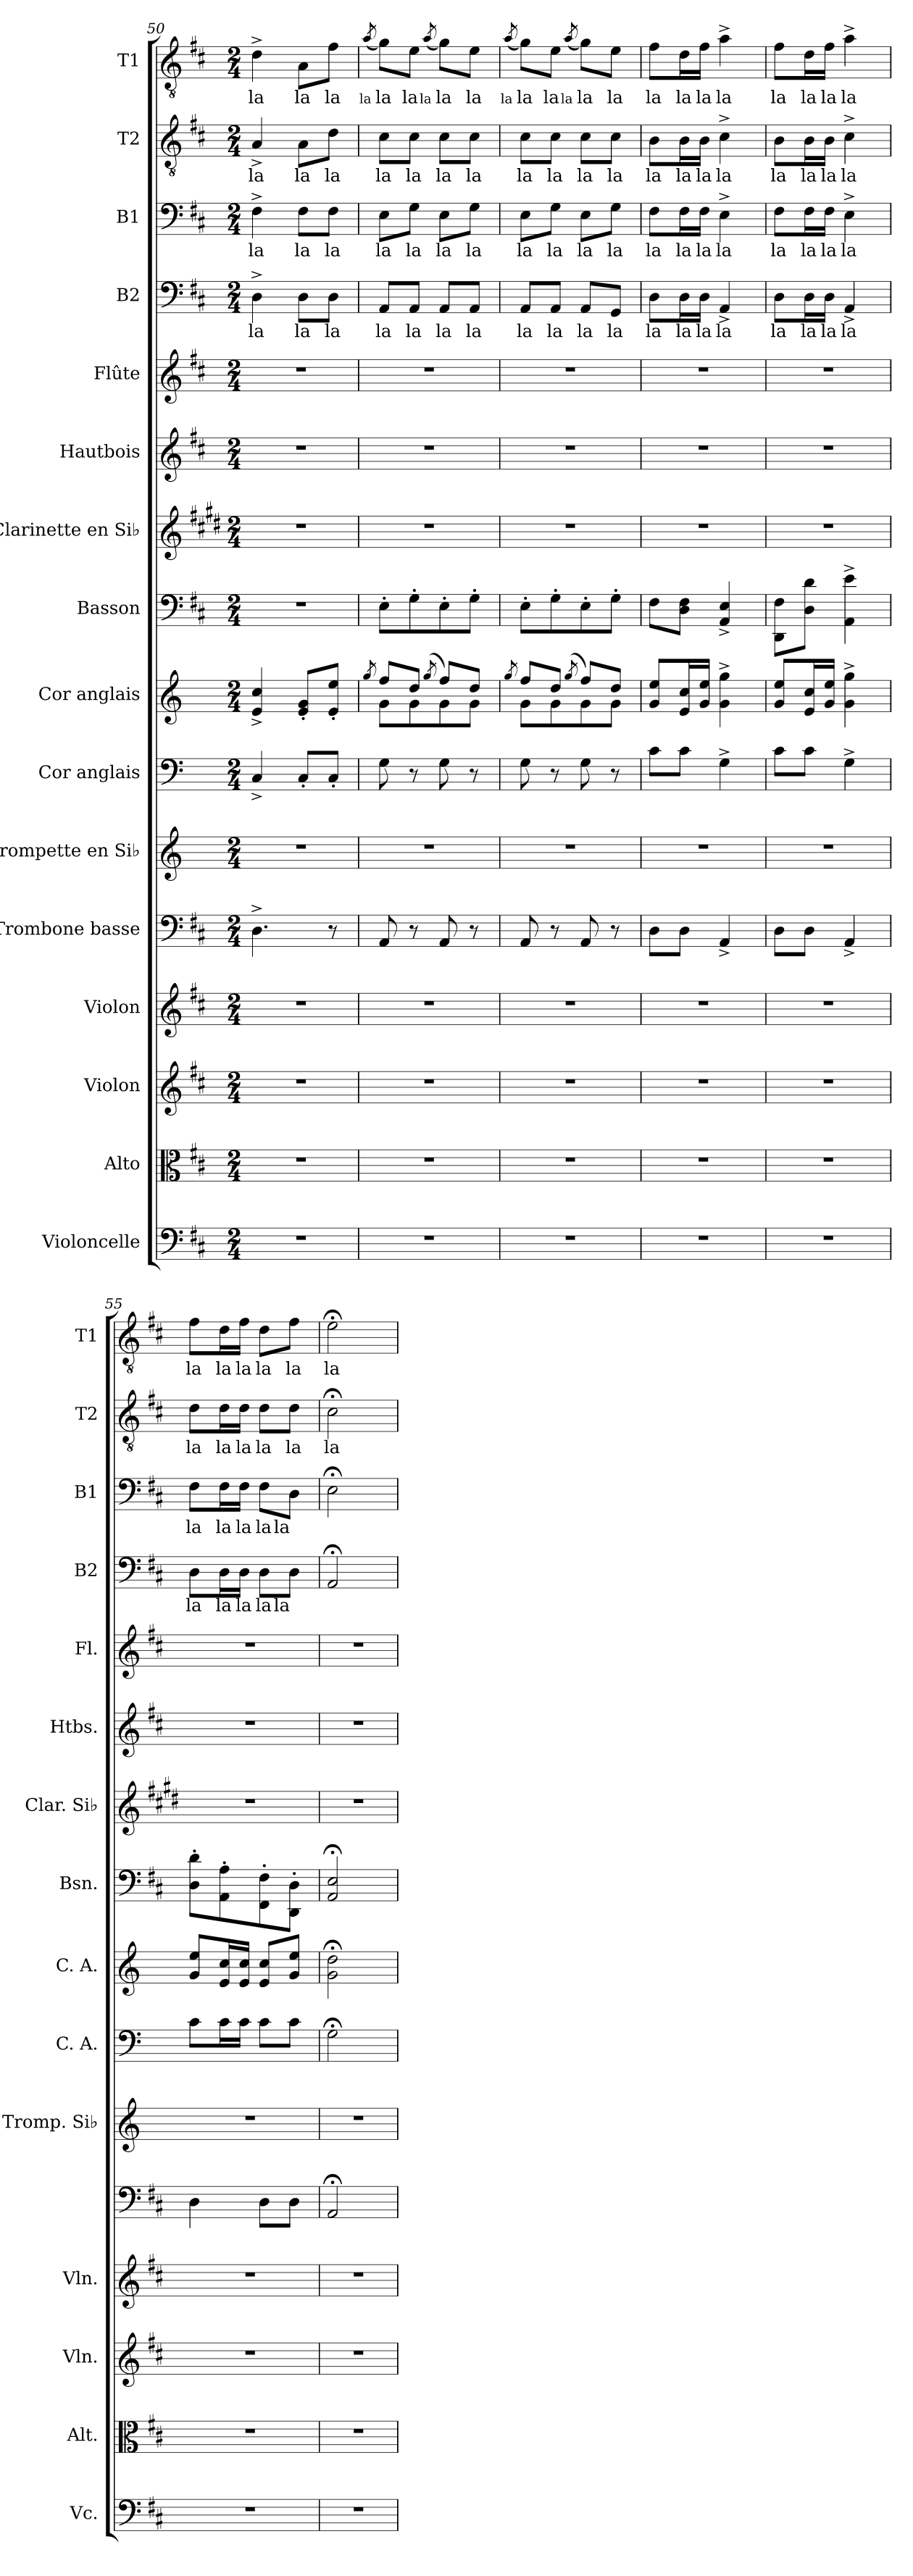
**kern	**kern	**kern	**kern	**kern	**kern	**kern	**kern	**kern	**kern	**kern	**kern	**kern	**text	**kern	**text	**kern	**text	**kern	**text
*part16	*part15	*part14	*part13	*part12	*part11	*part10	*part9	*part8	*part7	*part6	*part5	*part4	*part4	*part3	*part3	*part2	*part2	*part1	*part1
*staff16	*staff15	*staff14	*staff13	*staff12	*staff11	*staff10	*staff9	*staff8	*staff7	*staff6	*staff5	*staff4	*staff4	*staff3	*staff3	*staff2	*staff2	*staff1	*staff1
*I"Violoncelle	*I"Alto	*I"Violon	*I"Violon	*I"Trombone basse	*I"Trompette en Si♭	*I"Cor anglais	*I"Cor anglais	*I"Basson	*I"Clarinette en Si♭	*I"Hautbois	*I"Flûte	*I"B2	*	*I"B1	*	*I"T2	*	*I"T1	*
*I'Vc.	*I'Alt.	*I'Vln.	*I'Vln.	*	*I'Tromp. Si♭	*I'C. A.	*I'C. A.	*I'Bsn.	*I'Clar. Si♭	*I'Htbs.	*I'Fl.	*I'B2	*	*I'B1	*	*I'T2	*	*I'T1	*
*clefF4	*clefC3	*clefG2	*clefG2	*clefF4	*clefG2	*clefF4	*clefG2	*clefF4	*clefG2	*clefG2	*clefG2	*clefF4	*	*clefF4	*	*clefGv2	*	*clefGv2	*
*	*	*	*	*	*ITrd6c10	*ITrd6c10	*ITrd6c10	*	*ITrd1c2	*	*	*	*	*	*	*	*	*	*
*k[f#c#]	*k[f#c#]	*k[f#c#]	*k[f#c#]	*k[f#c#]	*k[f#c#]	*k[f#c#]	*k[f#c#]	*k[f#c#]	*k[f#c#]	*k[f#c#]	*k[f#c#]	*k[f#c#]	*	*k[f#c#]	*	*k[f#c#]	*	*k[f#c#]	*
*M2/4	*M2/4	*M2/4	*M2/4	*M2/4	*M2/4	*M2/4	*M2/4	*M2/4	*M2/4	*M2/4	*M2/4	*M2/4	*	*M2/4	*	*M2/4	*	*M2/4	*
=50	=50	=50	=50	=50	=50	=50	=50	=50	=50	=50	=50	=50	=50	=50	=50	=50	=50	=50	=50
2r	2r	2r	2r	4.D^\	2r	4DD^/	4F#/^ 4d/^	2r	2r	2r	2r	4D^\	la	4F#^\	la	4A^/	la	4d^\	la
.	.	.	.	.	.	8DD'/L	8F#/' 8A/'L	.	.	.	.	8D\L	la	8F#\L	la	8A\L	la	8A\L	la
.	.	.	.	8r	.	8DD'/J	8F#/' 8f#/'J	.	.	.	.	8D\J	la	8F#\J	la	8d\J	la	8f#\J	la
=51	=51	=51	=51	=51	=51	=51	=51	=51	=51	=51	=51	=51	=51	=51	=51	=51	=51	=51	=51
.	.	.	.	.	.	.	8qa/	.	.	.	.	.	.	.	.	.	.	(8qa/	la
*	*	*	*	*	*	*	*^	*	*	*	*	*	*	*	*	*	*	*	*
2r	2r	2r	2r	8AA/	2r	8AA\	8g/L	8A\L	8E'\L	2r	2r	2r	8AA/L	la	8E\L	la	8c#\L	la	8g\L)	la
.	.	.	.	8r	.	8r	8e/J	8A\	8G'\	.	.	.	8AA/J	la	8G\J	la	8c#\J	la	8e\J	la
.	.	.	.	.	.	.	(8qa/	.	.	.	.	.	.	.	.	.	.	.	(8qa/	la
.	.	.	.	8AA/	.	8AA\	8g/L)	8A\	8E'\	.	.	.	8AA/L	la	8E\L	la	8c#\L	la	8g\L)	la
.	.	.	.	8r	.	8r	8e/J	8A\J	8G'\J	.	.	.	8AA/J	la	8G\J	la	8c#\J	la	8e\J	la
!!LO:PB:g=z
=52	=52	=52	=52	=52	=52	=52	=52	=52	=52	=52	=52	=52	=52	=52	=52	=52	=52	=52	=52	=52
.	.	.	.	.	.	.	8qa/	.	.	.	.	.	.	.	.	.	.	.	(8qa/	la
2r	2r	2r	2r	8AA/	2r	8AA\	8g/L	8A\L	8E'\L	2r	2r	2r	8AA/L	la	8E\L	la	8c#\L	la	8g\L)	la
.	.	.	.	8r	.	8r	8e/J	8A\	8G'\	.	.	.	8AA/J	la	8G\J	la	8c#\J	la	8e\J	la
.	.	.	.	.	.	.	(8qa/	.	.	.	.	.	.	.	.	.	.	.	(8qa/	la
.	.	.	.	8AA/	.	8AA\	8g/L)	8A\	8E'\	.	.	.	8AA/L	la	8E\L	la	8c#\L	la	8g\L)	la
.	.	.	.	8r	.	8r	8e/J	8A\J	8G'\J	.	.	.	8GG/J	la	8G\J	la	8c#\J	la	8e\J	la
*	*	*	*	*	*	*	*v	*v	*	*	*	*	*	*	*	*	*	*	*	*
=53	=53	=53	=53	=53	=53	=53	=53	=53	=53	=53	=53	=53	=53	=53	=53	=53	=53	=53	=53
2r	2r	2r	2r	8D\L	2r	8D\L	8A/ 8f#/L	8F#\L	2r	2r	2r	8D\L	la	8F#\L	la	8B\L	la	8f#\L	la
.	.	.	.	8D\J	.	8D\J	16F#/ 16d/L	8D\ 8F#\J	.	.	.	16D\L	la	16F#\L	la	16B\L	la	16d\L	la
.	.	.	.	.	.	.	16A/ 16f#/JJ	.	.	.	.	16D\JJ	la	16F#\JJ	la	16B\JJ	la	16f#\JJ	la
.	.	.	.	4AA^/	.	4AA^\	4A\^ 4a\^	4AA/^ 4E/^	.	.	.	4AA^/	la	4E^\	la	4c#^\	la	4a^\	la
=54	=54	=54	=54	=54	=54	=54	=54	=54	=54	=54	=54	=54	=54	=54	=54	=54	=54	=54	=54
2r	2r	2r	2r	8D\L	2r	8D\L	8A/ 8f#/L	8DD\ 8F#\L	2r	2r	2r	8D\L	la	8F#\L	la	8B\L	la	8f#\L	la
.	.	.	.	8D\J	.	8D\J	16F#/ 16d/L	8D\ 8d\J	.	.	.	16D\L	la	16F#\L	la	16B\L	la	16d\L	la
.	.	.	.	.	.	.	16A/ 16f#/JJ	.	.	.	.	16D\JJ	la	16F#\JJ	la	16B\JJ	la	16f#\JJ	la
.	.	.	.	4AA^/	.	4AA^\	4A\^ 4a\^	4AA\^ 4e\^	.	.	.	4AA^/	la	4E^\	la	4c#^\	la	4a^\	la
=55	=55	=55	=55	=55	=55	=55	=55	=55	=55	=55	=55	=55	=55	=55	=55	=55	=55	=55	=55
*	*	*	*	*	*	*	*	*	*	*	*	*	*	*	*	*	*	*MM95	*
2r	2r	2r	2r	4D\	2r	8D\L	8A/ 8f#/L	8D\' 8d\'L	2r	2r	2r	8D\L	la	8F#\L	la	8d\L	la	8f#\L	la
.	.	.	.	.	.	16D\L	16F#/ 16d/L	8AA\' 8A\'	.	.	.	16D\L	la	16F#\L	la	16d\L	la	16d\L	la
.	.	.	.	.	.	16D\JJ	16F#/ 16d/JJ	.	.	.	.	16D\JJ	la	16F#\JJ	la	16d\JJ	la	16f#\JJ	la
.	.	.	.	8D\L	.	8D\L	8F#/ 8d/L	8FF#\' 8F#\'	.	.	.	8D\L	la	8F#\L	la	8d\L	la	8d\L	la
.	.	.	.	8D\J	.	8D\J	8A/ 8f#/J	8DD\' 8D\'J	.	.	.	8D\J	la	8D\J	la	8d\J	la	8f#\J	la
=56	=56	=56	=56	=56	=56	=56	=56	=56	=56	=56	=56	=56	=56	=56	=56	=56	=56	=56	=56
2r	2r	2r	2r	2AA;</	2r	2AA;<\	2A\;< 2e\;<	2AA/;< 2E/;<	2r	2r	2r	2AA;</	.	2E;<\	.	2c#;<\	la	2e;<\	la
=	=	=	=	=	=	=	=	=	=	=	=	=	=	=	=	=	=	=	=
*-	*-	*-	*-	*-	*-	*-	*-	*-	*-	*-	*-	*-	*-	*-	*-	*-	*-	*-	*-
